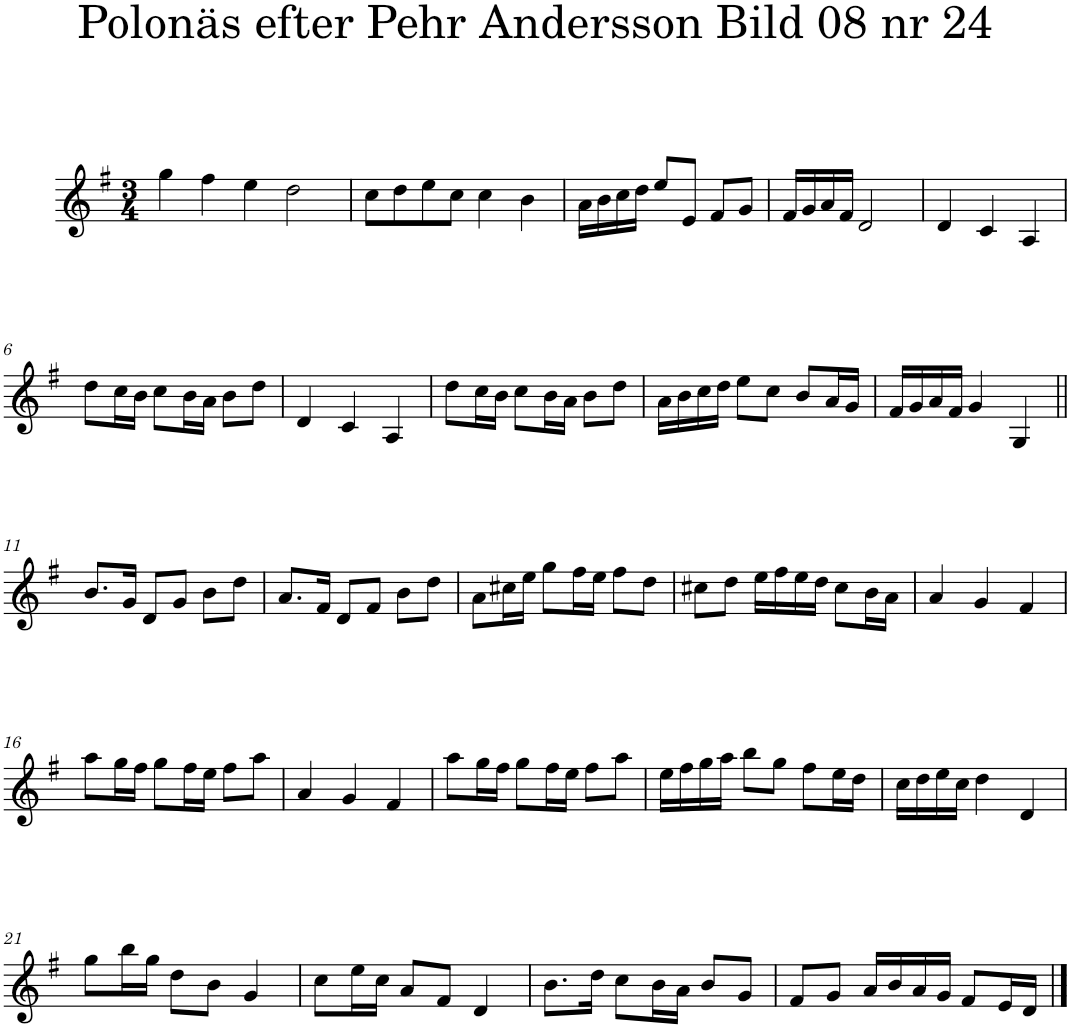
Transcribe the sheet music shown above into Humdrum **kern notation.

**kern
*part1
*staff1
*I"Piano
*I'Pno
*clefG2
*k[f#]
*G:
*M3/4
=1
4gg\
4ff#\
4ee\
2dd\
=2
8cc\L
8dd\
8ee\
8cc\J
4cc\
4b\
=3
16a\LL
16b\
16cc\
16dd\JJ
8ee/L
8e/J
8f#/L
8g/J
=4
16f#/LL
16g/
16a/
16f#/JJ
2d/
=5
4d/
4c/
4A/
!!LO:LB:g=z
=6
8dd\L
16cc\L
16b\JJ
8cc\L
16b\L
16a\JJ
8b\L
8dd\J
=7
4d/
4c/
4A/
=8
8dd\L
16cc\L
16b\JJ
8cc\L
16b\L
16a\JJ
8b\L
8dd\J
=9
16a\LL
16b\
16cc\
16dd\JJ
8ee\L
8cc\J
8b/L
16a/L
16g/JJ
=10
16f#/LL
16g/
16a/
16f#/JJ
4g/
4G/
!!LO:LB:g=z
=11||
8.b/L
16g/Jk
8d/L
8g/J
8b\L
8dd\J
=12
8.a/L
16f#/Jk
8d/L
8f#/J
8b\L
8dd\J
=13
8a\L
16cc#X\L
16ee\JJ
8gg\L
16ff#\L
16ee\JJ
8ff#\L
8dd\J
=14
8cc#X\L
8dd\J
16ee\LL
16ff#\
16ee\
16dd\JJ
8cc#\L
16b\L
16a\JJ
=15
4a/
4g/
4f#/
!!LO:LB:g=z
=16
8aa\L
16gg\L
16ff#\JJ
8gg\L
16ff#\L
16ee\JJ
8ff#\L
8aa\J
=17
4a/
4g/
4f#/
=18
8aa\L
16gg\L
16ff#\JJ
8gg\L
16ff#\L
16ee\JJ
8ff#\L
8aa\J
=19
16ee\LL
16ff#\
16gg\
16aa\JJ
8bb\L
8gg\J
8ff#\L
16ee\L
16dd\JJ
=20
16cc\LL
16dd\
16ee\
16cc\JJ
4dd\
4d/
!!LO:LB:g=z
=21
8gg\L
16bb\L
16gg\JJ
8dd\L
8b\J
4g/
=22
8cc\L
16ee\L
16cc\JJ
8a/L
8f#/J
4d/
=23
8.b\L
16dd\Jk
8cc\L
16b\L
16a\JJ
8b/L
8g/J
=24
8f#/L
8g/J
16a/LL
16b/
16a/
16g/JJ
8f#/L
16e/L
16d/JJ
==
*-
